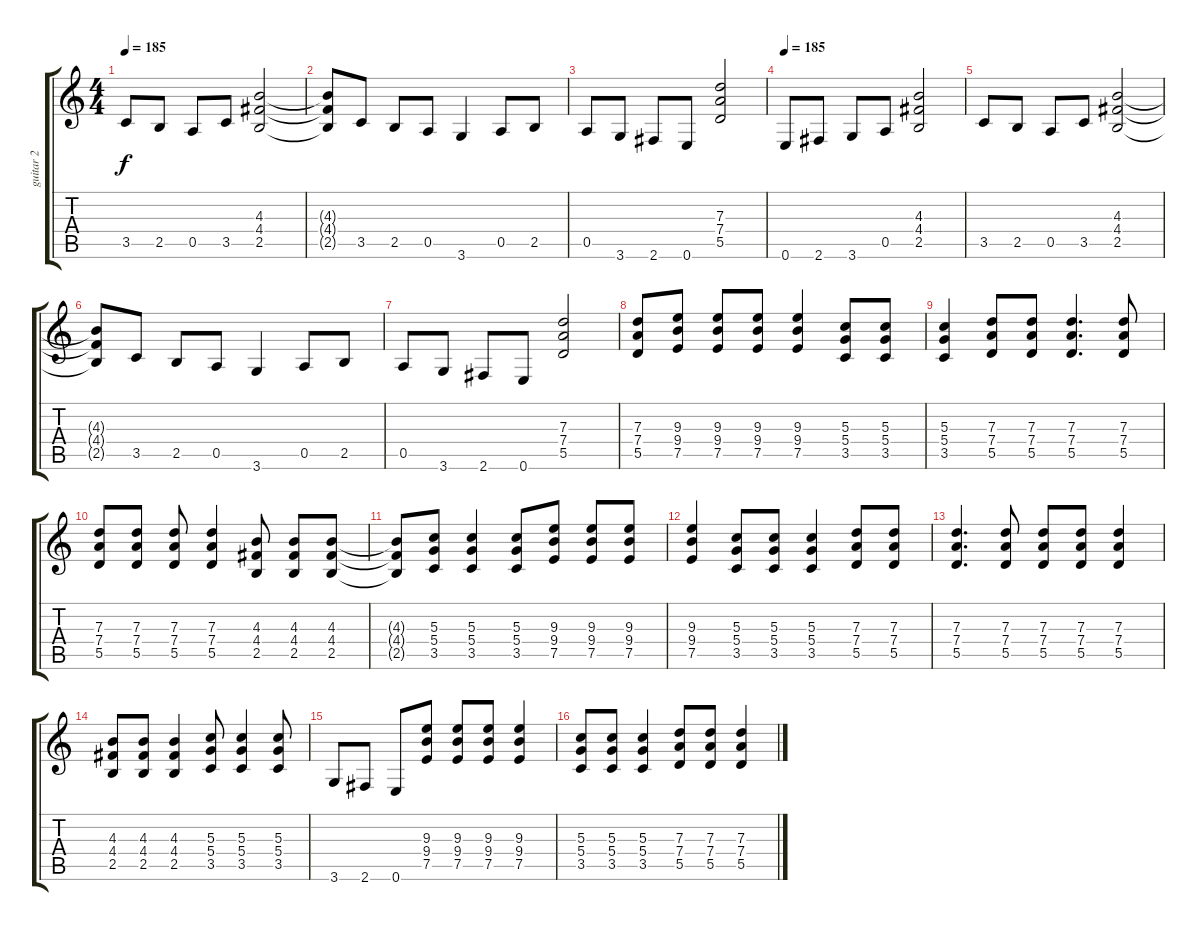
\track ("guitar 2" "guitar 2") {solo instrument distortionguitar}
\staff {score tabs}
\tuning (E4 B3 G3 D3 A2 E2) {hide}
\ts (4 4)
\tempo 185
\clef g2
\ks c
3.5.8{dy f} 2.5.8 0.5.8 3.5.8 (4.3 4.4 2.5).2 |
(4.3{t} 4.4{t} 2.5{t}).8 3.5.8 2.5.8 0.5.8 3.6.4 0.5.8 2.5.8 |
0.5.8 3.6.8 2.6.8 0.6.8 (7.3 7.4 5.5).2 |
\tempo 185
0.6.8 2.6.8 3.6.8 0.5.8 (4.3 4.4 2.5).2 |
3.5.8 2.5.8 0.5.8 3.5.8 (4.3 4.4 2.5).2 |
(4.3{t} 4.4{t} 2.5{t}).8 3.5.8 2.5.8 0.5.8 3.6.4 0.5.8 2.5.8 |
0.5.8 3.6.8 2.6.8 0.6.8 (7.3 7.4 5.5).2 |
(7.3 7.4 5.5).8 (9.3 9.4 7.5).8 (9.3 9.4 7.5).8 (9.3 9.4 7.5).8 (9.3 9.4 7.5).4 (5.3 5.4 3.5).8 (5.3 5.4 3.5).8 |
(5.3 5.4 3.5).4 (7.3 7.4 5.5).8 (7.3 7.4 5.5).8 (7.3 7.4 5.5).4{d} (7.3 7.4 5.5).8 |
(7.3 7.4 5.5).8 (7.3 7.4 5.5).8 (7.3 7.4 5.5).8 (7.3 7.4 5.5).4 (4.3 4.4 2.5).8 (4.3 4.4 2.5).8 (4.3 4.4 2.5).8 |
(4.3{t} 4.4{t} 2.5{t}).8 (5.3 5.4 3.5).8 (5.3 5.4 3.5).4 (5.3 5.4 3.5).8 (9.3 9.4 7.5).8 (9.3 9.4 7.5).8 (9.3 9.4 7.5).8 |
(9.3 9.4 7.5).4 (5.3 5.4 3.5).8 (5.3 5.4 3.5).8 (5.3 5.4 3.5).4 (7.3 7.4 5.5).8 (7.3 7.4 5.5).8 |
(7.3 7.4 5.5).4{d} (7.3 7.4 5.5).8 (7.3 7.4 5.5).8 (7.3 7.4 5.5).8 (7.3 7.4 5.5).4 |
(4.3 4.4 2.5).8 (4.3 4.4 2.5).8 (4.3 4.4 2.5).4 (5.3 5.4 3.5).8 (5.3 5.4 3.5).4 (5.3 5.4 3.5).8 |
3.6.8 2.6.8 0.6.8 (9.3 9.4 7.5).8 (9.3 9.4 7.5).8 (9.3 9.4 7.5).8 (9.3 9.4 7.5).4 |
(5.3 5.4 3.5).8 (5.3 5.4 3.5).8 (5.3 5.4 3.5).4 (7.3 7.4 5.5).8 (7.3 7.4 5.5).8 (7.3 7.4 5.5).4
